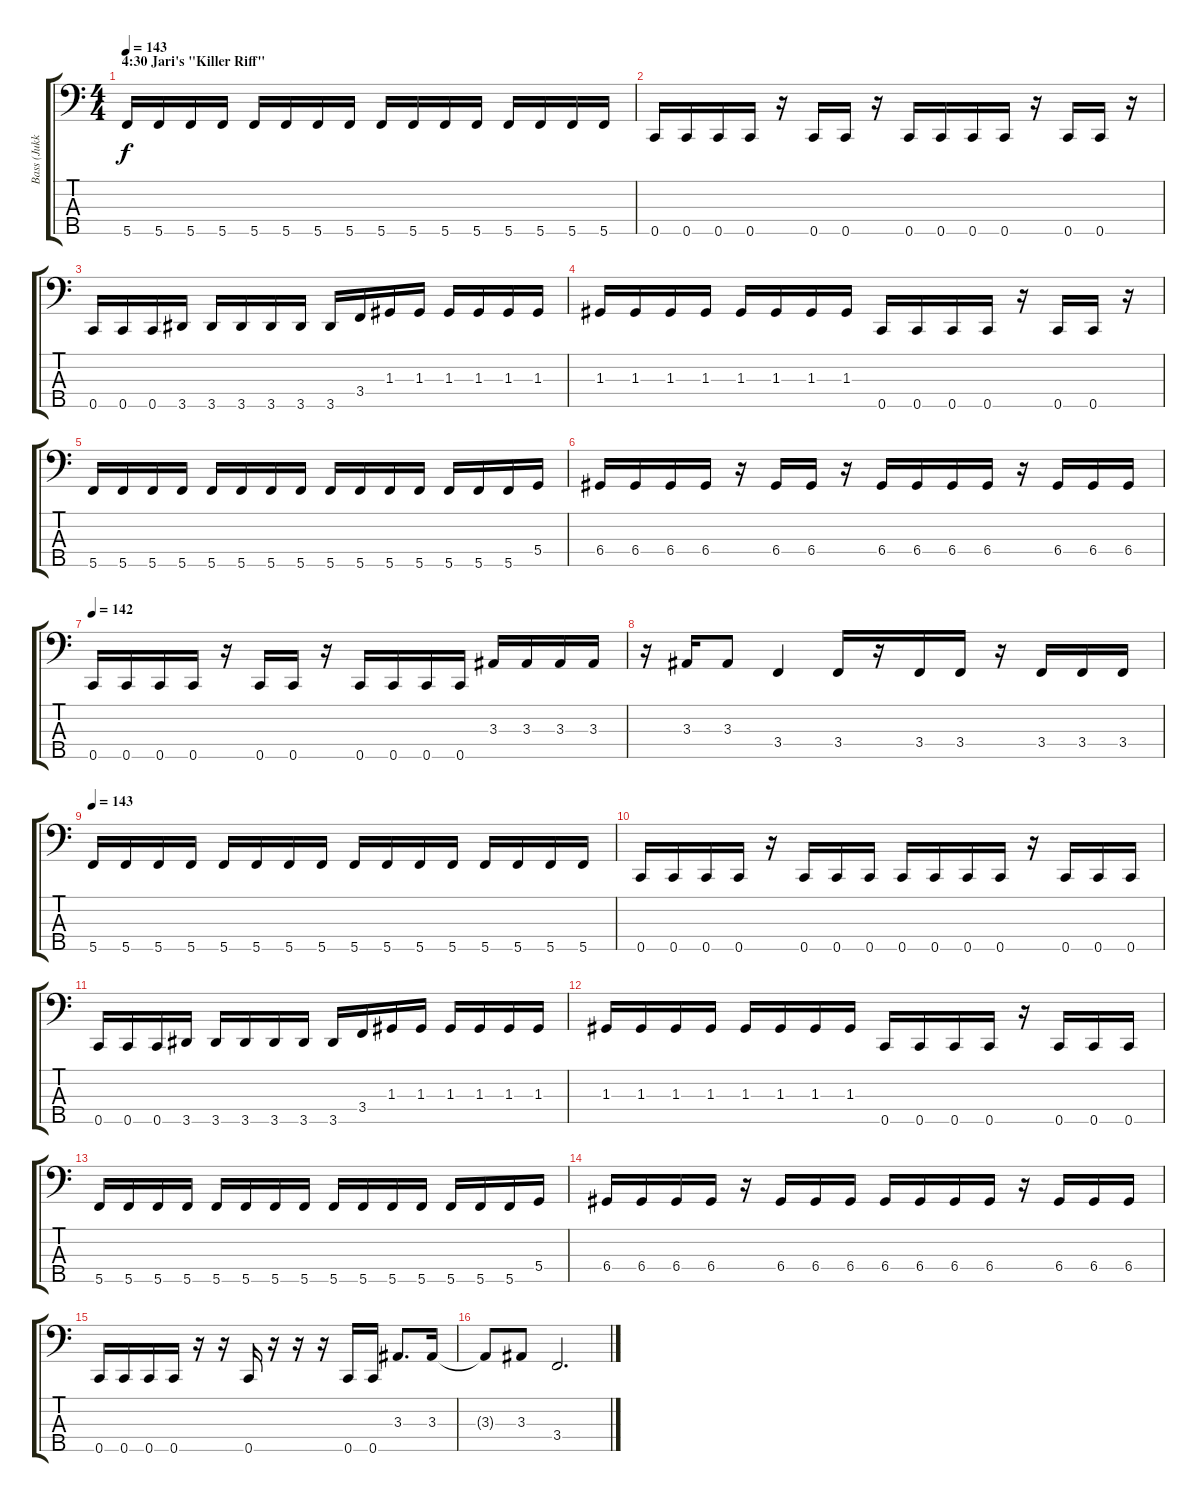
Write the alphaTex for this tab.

\track ("Bass (Jukka)" "Bass (Jukk") {instrument electricbassfinger}
\staff {score tabs}
\tuning (F2 C2 G1 D1 C1) {hide}
\ts (4 4)
\section ("" "4:30 Jari's \"Killer Riff\"")
\tempo 143
\clef f4
\ks c
5.5.16{dy f} 5.5.16 5.5.16 5.5.16 5.5.16 5.5.16 5.5.16 5.5.16 5.5.16 5.5.16 5.5.16 5.5.16 5.5.16 5.5.16 5.5.16 5.5.16 |
0.5.16 0.5.16 0.5.16 0.5.16 r.16 0.5.16 0.5.16 r.16 0.5.16 0.5.16 0.5.16 0.5.16 r.16 0.5.16 0.5.16 r.16 |
0.5.16 0.5.16 0.5.16 3.5.16 3.5.16 3.5.16 3.5.16 3.5.16 3.5.16 3.4.16 1.3.16 1.3.16 1.3.16 1.3.16 1.3.16 1.3.16 |
1.3.16 1.3.16 1.3.16 1.3.16 1.3.16 1.3.16 1.3.16 1.3.16 0.5.16 0.5.16 0.5.16 0.5.16 r.16 0.5.16 0.5.16 r.16 |
5.5.16 5.5.16 5.5.16 5.5.16 5.5.16 5.5.16 5.5.16 5.5.16 5.5.16 5.5.16 5.5.16 5.5.16 5.5.16 5.5.16 5.5.16 5.4.16 |
6.4.16 6.4.16 6.4.16 6.4.16 r.16 6.4.16 6.4.16 r.16 6.4.16 6.4.16 6.4.16 6.4.16 r.16 6.4.16 6.4.16 6.4.16 |
\tempo 142
0.5.16 0.5.16 0.5.16 0.5.16 r.16 0.5.16 0.5.16 r.16 0.5.16 0.5.16 0.5.16 0.5.16 3.3.16 3.3.16 3.3.16 3.3.16 |
r.16 3.3.16 3.3.8 3.4.4 3.4.16 r.16 3.4.16 3.4.16 r.16 3.4.16 3.4.16 3.4.16 |
\tempo 143
5.5.16 5.5.16 5.5.16 5.5.16 5.5.16 5.5.16 5.5.16 5.5.16 5.5.16 5.5.16 5.5.16 5.5.16 5.5.16 5.5.16 5.5.16 5.5.16 |
0.5.16 0.5.16 0.5.16 0.5.16 r.16 0.5.16 0.5.16 0.5.16 0.5.16 0.5.16 0.5.16 0.5.16 r.16 0.5.16 0.5.16 0.5.16 |
0.5.16 0.5.16 0.5.16 3.5.16 3.5.16 3.5.16 3.5.16 3.5.16 3.5.16 3.4.16 1.3.16 1.3.16 1.3.16 1.3.16 1.3.16 1.3.16 |
1.3.16 1.3.16 1.3.16 1.3.16 1.3.16 1.3.16 1.3.16 1.3.16 0.5.16 0.5.16 0.5.16 0.5.16 r.16 0.5.16 0.5.16 0.5.16 |
5.5.16 5.5.16 5.5.16 5.5.16 5.5.16 5.5.16 5.5.16 5.5.16 5.5.16 5.5.16 5.5.16 5.5.16 5.5.16 5.5.16 5.5.16 5.4.16 |
6.4.16 6.4.16 6.4.16 6.4.16 r.16 6.4.16 6.4.16 6.4.16 6.4.16 6.4.16 6.4.16 6.4.16 r.16 6.4.16 6.4.16 6.4.16 |
0.5.16 0.5.16 0.5.16 0.5.16 r.16 r.16 0.5.16 r.16 r.16 r.16 0.5.16 0.5.16 3.3.8{d} 3.3.16 |
3.3{t}.8 3.3.8 3.4.2{d}
